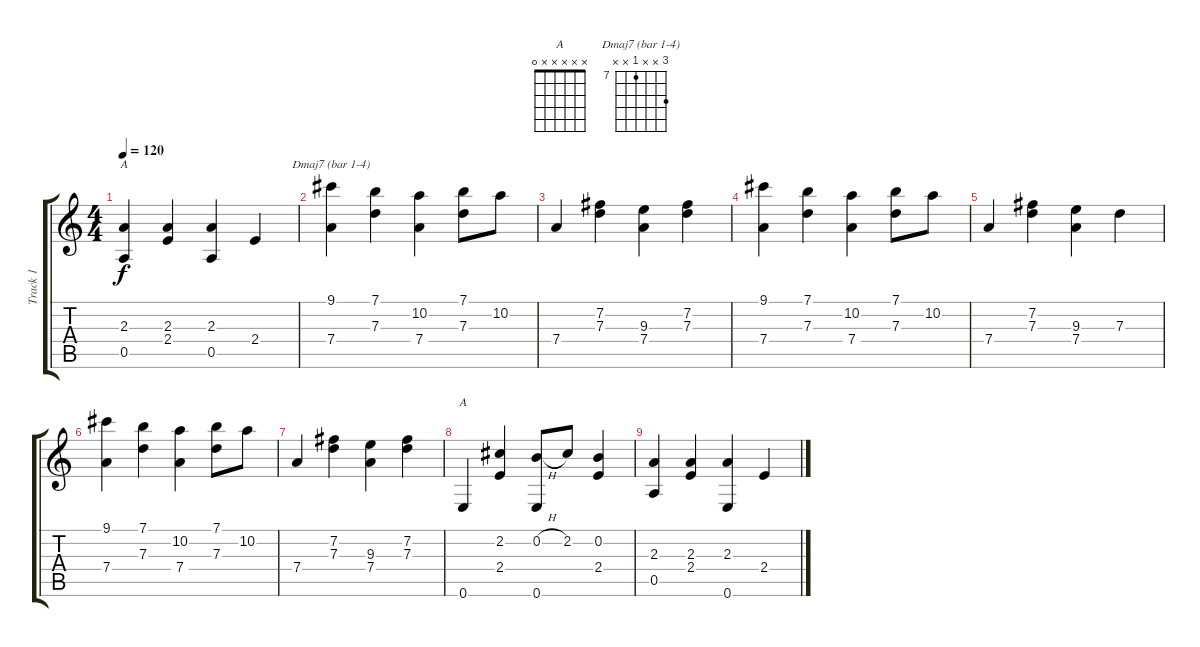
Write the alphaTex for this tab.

\track ("Track 1" "Track 1") {instrument acousticguitarsteel}
\staff {score tabs}
\tuning (E4 B3 G3 D3 A2 E2) {hide}
\chord ("A" x x 2 x 0 x)
\chord ("Dmaj7 (bar 1-4)" 9 x x 7 x x) {firstfret 7}
\chord ("A" x x x x x 0)
\ts (4 4)
\tempo 120
\clef g2
\ks c
(2.3 0.5).4{ch "A" dy f} (2.3 2.4).4 (2.3 0.5).4 2.4.4 |
(9.1 7.4).4{ch "Dmaj7 (bar 1-4)"} (7.1 7.3).4 (10.2 7.4).4 (7.1 7.3).8 10.2.8 |
7.4.4 (7.2 7.3).4 (9.3 7.4).4 (7.2 7.3).4 |
(9.1 7.4).4 (7.1 7.3).4 (10.2 7.4).4 (7.1 7.3).8 10.2.8 |
7.4.4 (7.2 7.3).4 (9.3 7.4).4 7.3.4 |
(9.1 7.4).4 (7.1 7.3).4 (10.2 7.4).4 (7.1 7.3).8 10.2.8 |
7.4.4 (7.2 7.3).4 (9.3 7.4).4 (7.2 7.3).4 |
0.6.4{ch "A"} (2.2 2.4).4 (0.2{h} 0.6).8 2.2.8 (0.2 2.4).4 |
(2.3 0.5).4 (2.3 2.4).4 (2.3 0.6).4 2.4.4
